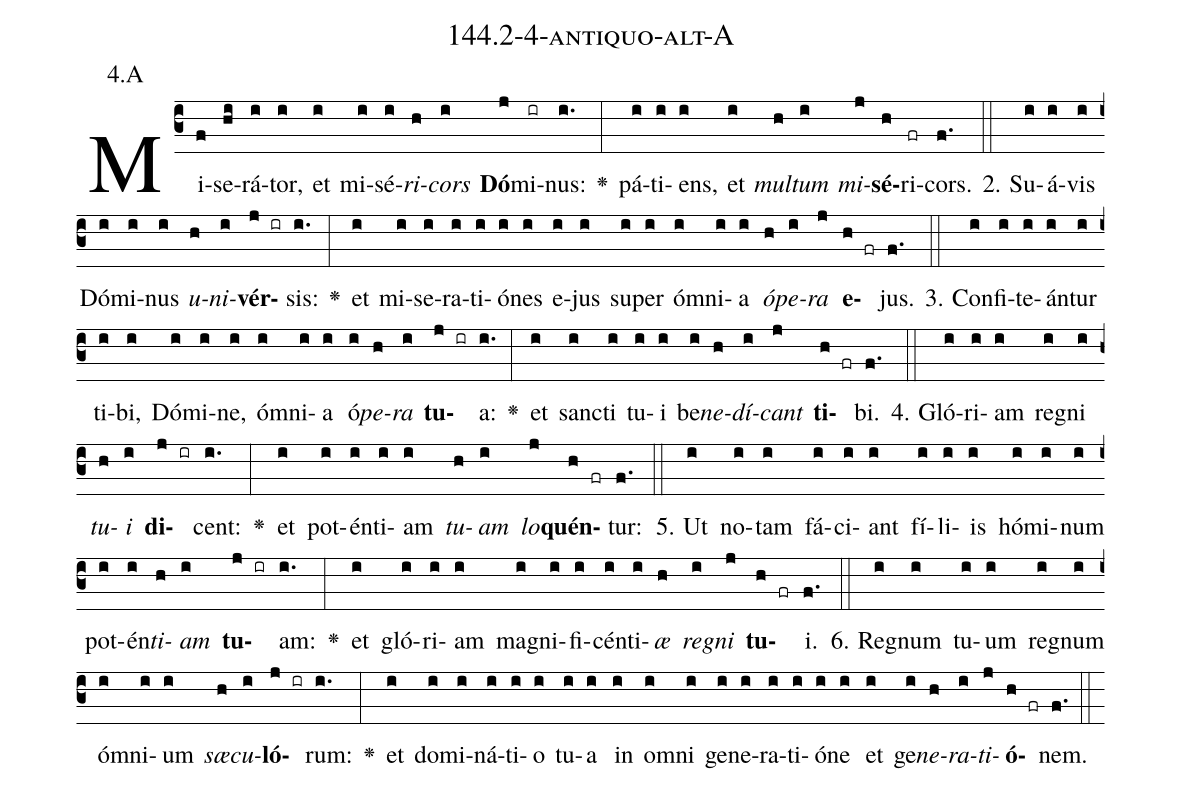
name: 144.2-4-antiquo-alt-A;
annotation: 4.A;
%%
(c3)Mi(f)se(hi)rá(i)tor,(i) et(i) mi(i)sé(i)<i>ri</i>(h)<i>cors</i>(i) <b>Dó</b>(j)mi(ir)nus:(i.) <v>\greheightstar</v>(:) pá(i)ti(i)ens,(i) et(i) <i>mul</i>(h)<i>tum</i>(i) <i>mi</i>(j)<b>sé</b>(h)ri(fr)cors.(f.) (::)
2. Su(i)á(i)vis(i) Dó(i)mi(i)nus(i) <i>u</i>(h)<i>ni</i>(i)<b>vér</b>(j ir)sis:(i.) <v>\greheightstar</v>(:) et(i) mi(i)se(i)ra(i)ti(i)ó(i)nes(i) e(i)jus(i) su(i)per(i) óm(i)ni(i)a(i) <i>ó</i>(h)<i>pe</i>(i)<i>ra</i>(j) <b>e</b>(h fr)jus.(f.) (::)
3. Con(i)fi(i)te(i)án(i)tur(i) ti(i)bi,(i) Dó(i)mi(i)ne,(i) óm(i)ni(i)a(i) ó(i)<i>pe</i>(h)<i>ra</i>(i) <b>tu</b>(j ir)a:(i.) <v>\greheightstar</v>(:) et(i) sanc(i)ti(i) tu(i)i(i) be(i)<i>ne</i>(h)<i>dí</i>(i)<i>cant</i>(j) <b>ti</b>(h fr)bi.(f.) (::)
4. Gló(i)ri(i)am(i) re(i)gni(i) <i>tu</i>(h)<i>i</i>(i) <b>di</b>(j ir)cent:(i.) <v>\greheightstar</v>(:) et(i) pot(i)én(i)ti(i)am(i) <i>tu</i>(h)<i>am</i>(i) <i>lo</i>(j)<b>quén</b>(h fr)tur:(f.) (::)
5. Ut(i) no(i)tam(i) fá(i)ci(i)ant(i) fí(i)li(i)is(i) hó(i)mi(i)num(i) pot(i)én(i)<i>ti</i>(h)<i>am</i>(i) <b>tu</b>(j ir)am:(i.) <v>\greheightstar</v>(:) et(i) gló(i)ri(i)am(i) ma(i)gni(i)fi(i)cén(i)ti(i)<i>æ</i>(h) <i>re</i>(i)<i>gni</i>(j) <b>tu</b>(h fr)i.(f.) (::)
6. Re(i)gnum(i) tu(i)um(i) re(i)gnum(i) óm(i)ni(i)um(i) <i>sæ</i>(h)<i>cu</i>(i)<b>ló</b>(j ir)rum:(i.) <v>\greheightstar</v>(:) et(i) do(i)mi(i)ná(i)ti(i)o(i) tu(i)a(i) in(i) om(i)ni(i) ge(i)ne(i)ra(i)ti(i)ó(i)ne(i) et(i) ge(i)<i>ne</i>(h)<i>ra</i>(i)<i>ti</i>(j)<b>ó</b>(h fr)nem.(f.) (::)
